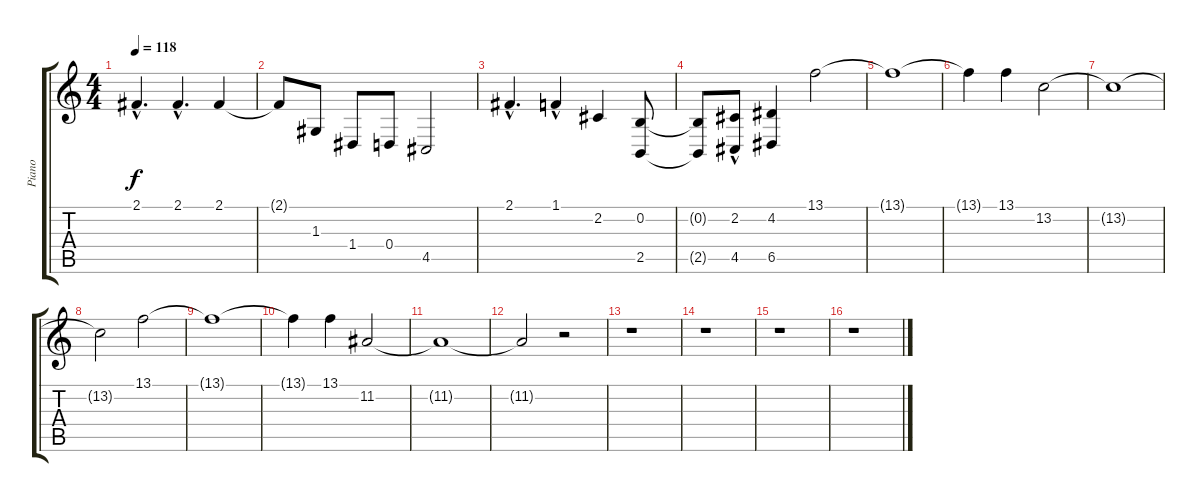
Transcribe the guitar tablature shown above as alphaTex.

\track ("Piano" "Piano") {instrument acousticgrandpiano}
\staff {score tabs}
\tuning (E4 B3 G3 D3 A2 E2) {hide}
\ts (4 4)
\tempo 118
\clef g2
\ks c
2.1{hac}.4{d dy f} 2.1{hac}.4{d} 2.1.4 |
2.1{t}.8 1.3.8 1.4.8 0.4.8 4.5.2 |
2.1{hac}.4{d} 1.1{hac}.4 2.2.4 (0.2 2.5).8 |
(0.2{t} 2.5{t}).8 (2.2{hac} 4.5).8 (4.2 6.5).4 13.1.2{instrument lead1square} |
13.1{t}.1 |
13.1{t}.4 13.1.4 13.2.2 |
13.2{t}.1 |
13.2{t}.2 13.1.2 |
13.1{t}.1 |
13.1{t}.4 13.1.4 11.2.2 |
11.2{t}.1 |
11.2{t}.2 r.2 |
r.1 |
r.1 |
r.1 |
r.1
